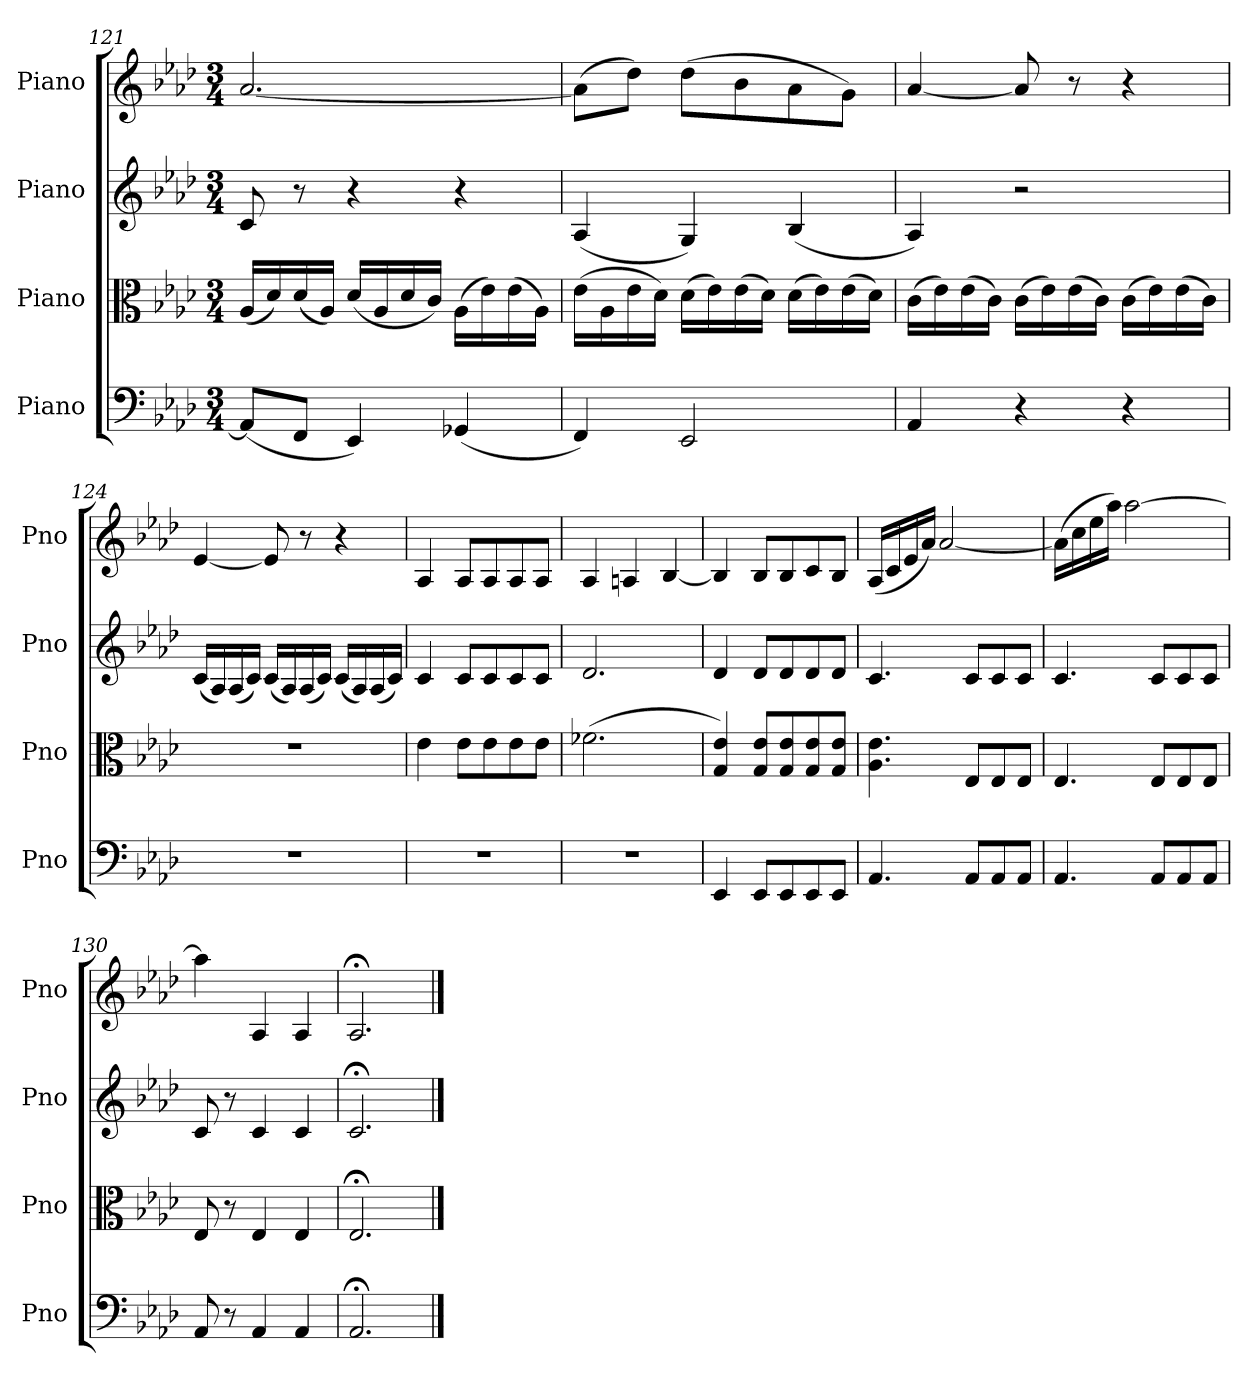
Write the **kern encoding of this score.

**kern	**kern	**kern	**kern
*part4	*part3	*part2	*part1
*staff4	*staff3	*staff2	*staff1
*I"Piano	*I"Piano	*I"Piano	*I"Piano
*I'Pno	*I'Pno	*I'Pno	*I'Pno
*clefF4	*clefC3	*clefG2	*clefG2
*k[b-e-a-d-]	*k[b-e-a-d-]	*k[b-e-a-d-]	*k[b-e-a-d-]
*M3/4	*M3/4	*M3/4	*M3/4
=121	=121	=121	=121
(8AA-/L]	(16A-/LL	8c/	[2.a-/
.	16d-/)	.	.
8FF/J	(16d-/	8r	.
.	16A-/JJ)	.	.
4EE-/)	(16d-/LL	4r	.
.	16A-/	.	.
.	16d-/	.	.
.	16c/JJ)	.	.
(4GG-X/	(16A-\LL	4r	.
.	16e-\)	.	.
.	(16e-\	.	.
.	16A-\JJ)	.	.
=122	=122	=122	=122
4FF/)	(16e-\LL	(4A-/	(8a-\L]
.	16A-\	.	.
.	16e-\	.	8dd-\J)
.	16d-\JJ)	.	.
2EE-/	(16d-\LL	4G/)	(8dd-\L
.	16e-\)	.	.
.	(16e-\	.	8b-\
.	16d-\JJ)	.	.
.	(16d-\LL	(4B-/	8a-\
.	16e-\)	.	.
.	(16e-\	.	8g\J)
.	16d-\JJ)	.	.
!!LO:LB:g=z
=123	=123	=123	=123
4AA-/	(16c\LL	4A-/)	[4a-/
.	16e-\)	.	.
.	(16e-\	.	.
.	16c\JJ)	.	.
4r	(16c\LL	2r	8a-/]
.	16e-\)	.	.
.	(16e-\	.	8r
.	16c\JJ)	.	.
4r	(16c\LL	.	4r
.	16e-\)	.	.
.	(16e-\	.	.
.	16c\JJ)	.	.
=124	=124	=124	=124
2.r	2.r	(16c/LL	[4e-/
.	.	16A-/)	.
.	.	(16A-/	.
.	.	16c/JJ)	.
.	.	(16c/LL	8e-/]
.	.	16A-/)	.
.	.	(16A-/	8r
.	.	16c/JJ)	.
.	.	(16c/LL	4r
.	.	16A-/)	.
.	.	(16A-/	.
.	.	16c/JJ)	.
=125	=125	=125	=125
2.r	4e-\	4c/	4A-/
.	8e-\L	8c/L	8A-/L
.	8e-\	8c/	8A-/
.	8e-\	8c/	8A-/
.	8e-\J	8c/J	8A-/J
=126	=126	=126	=126
2.r	(2.f-X\	2.d-/	4A-/
.	.	.	4An/
.	.	.	[4B-/
=127	=127	=127	=127
4EE-/	4G/ 4e-/)	4d-/	4B-/]
8EE-/L	8G/ 8e-/L	8d-/L	8B-/L
8EE-/	8G/ 8e-/	8d-/	8B-/
8EE-/	8G/ 8e-/	8d-/	8c/
8EE-/J	8G/ 8e-/J	8d-/J	8B-/J
=128	=128	=128	=128
4.AA-/	4.A-\ 4.e-\	4.c/	(16A-/LL
.	.	.	16c/
.	.	.	16e-/
.	.	.	16a-/JJ)
.	.	.	[2a-/
8AA-/L	8E-/L	8c/L	.
8AA-/	8E-/	8c/	.
8AA-/J	8E-/J	8c/J	.
=129	=129	=129	=129
4.AA-/	4.E-/	4.c/	(16a-\LL]
.	.	.	16cc\
.	.	.	16ee-\
.	.	.	16aa-\JJ)
.	.	.	[2aa-\
8AA-/L	8E-/L	8c/L	.
8AA-/	8E-/	8c/	.
8AA-/J	8E-/J	8c/J	.
=130	=130	=130	=130
8AA-/	8E-/	8c/	4aa-\]
8r	8r	8r	.
4AA-/	4E-/	4c/	4A-/
4AA-/	4E-/	4c/	4A-/
=131	=131	=131	=131
2.AA-;</	2.E-;</	2.c;</	2.A-;</
==	==	==	==
*-	*-	*-	*-
